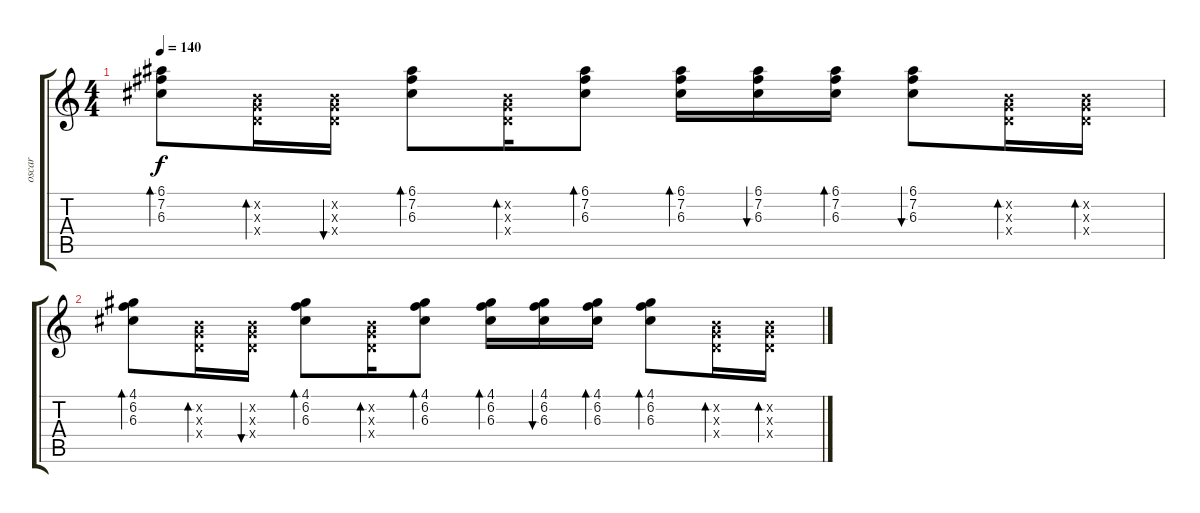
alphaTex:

\track ("oscar" "oscar") {instrument overdrivenguitar}
\staff {score tabs}
\tuning (E4 B3 G3 D3 A2 E2) {hide}
\ts (4 4)
\tempo 140
\clef g2
\ks c
(6.1 7.2 6.3).8{bd 60 dy f} (0.2{x} 0.3{x} 0.4{x}).16{bd 60} (0.2{x} 0.3{x} 0.4{x}).16{bu 60} (6.1 7.2 6.3).8{bd 60} (0.2{x} 0.3{x} 0.4{x}).16{bd 60} (6.1 7.2 6.3).8{bd 60} (6.1 7.2 6.3).16{bd 60} (6.1 7.2 6.3).16{bu 60} (6.1 7.2 6.3).16{bd 60} (6.1 7.2 6.3).8{bu 60} (0.2{x} 0.3{x} 0.4{x}).16{bd 60} (0.2{x} 0.3{x} 0.4{x}).16{bd 60} |
(4.1 6.2 6.3).8{bd 60} (0.2{x} 0.3{x} 0.4{x}).16{bd 60} (0.2{x} 0.3{x} 0.4{x}).16{bu 60} (4.1 6.2 6.3).8{bd 60} (0.2{x} 0.3{x} 0.4{x}).16{bd 60} (4.1 6.2 6.3).8{bd 60} (4.1 6.2 6.3).16{bd 60} (4.1 6.2 6.3).16{bu 60} (4.1 6.2 6.3).16{bd 60} (4.1 6.2 6.3).8{bd 60} (0.2{x} 0.3{x} 0.4{x}).16{bd 60} (0.2{x} 0.3{x} 0.4{x}).16{bd 60}
